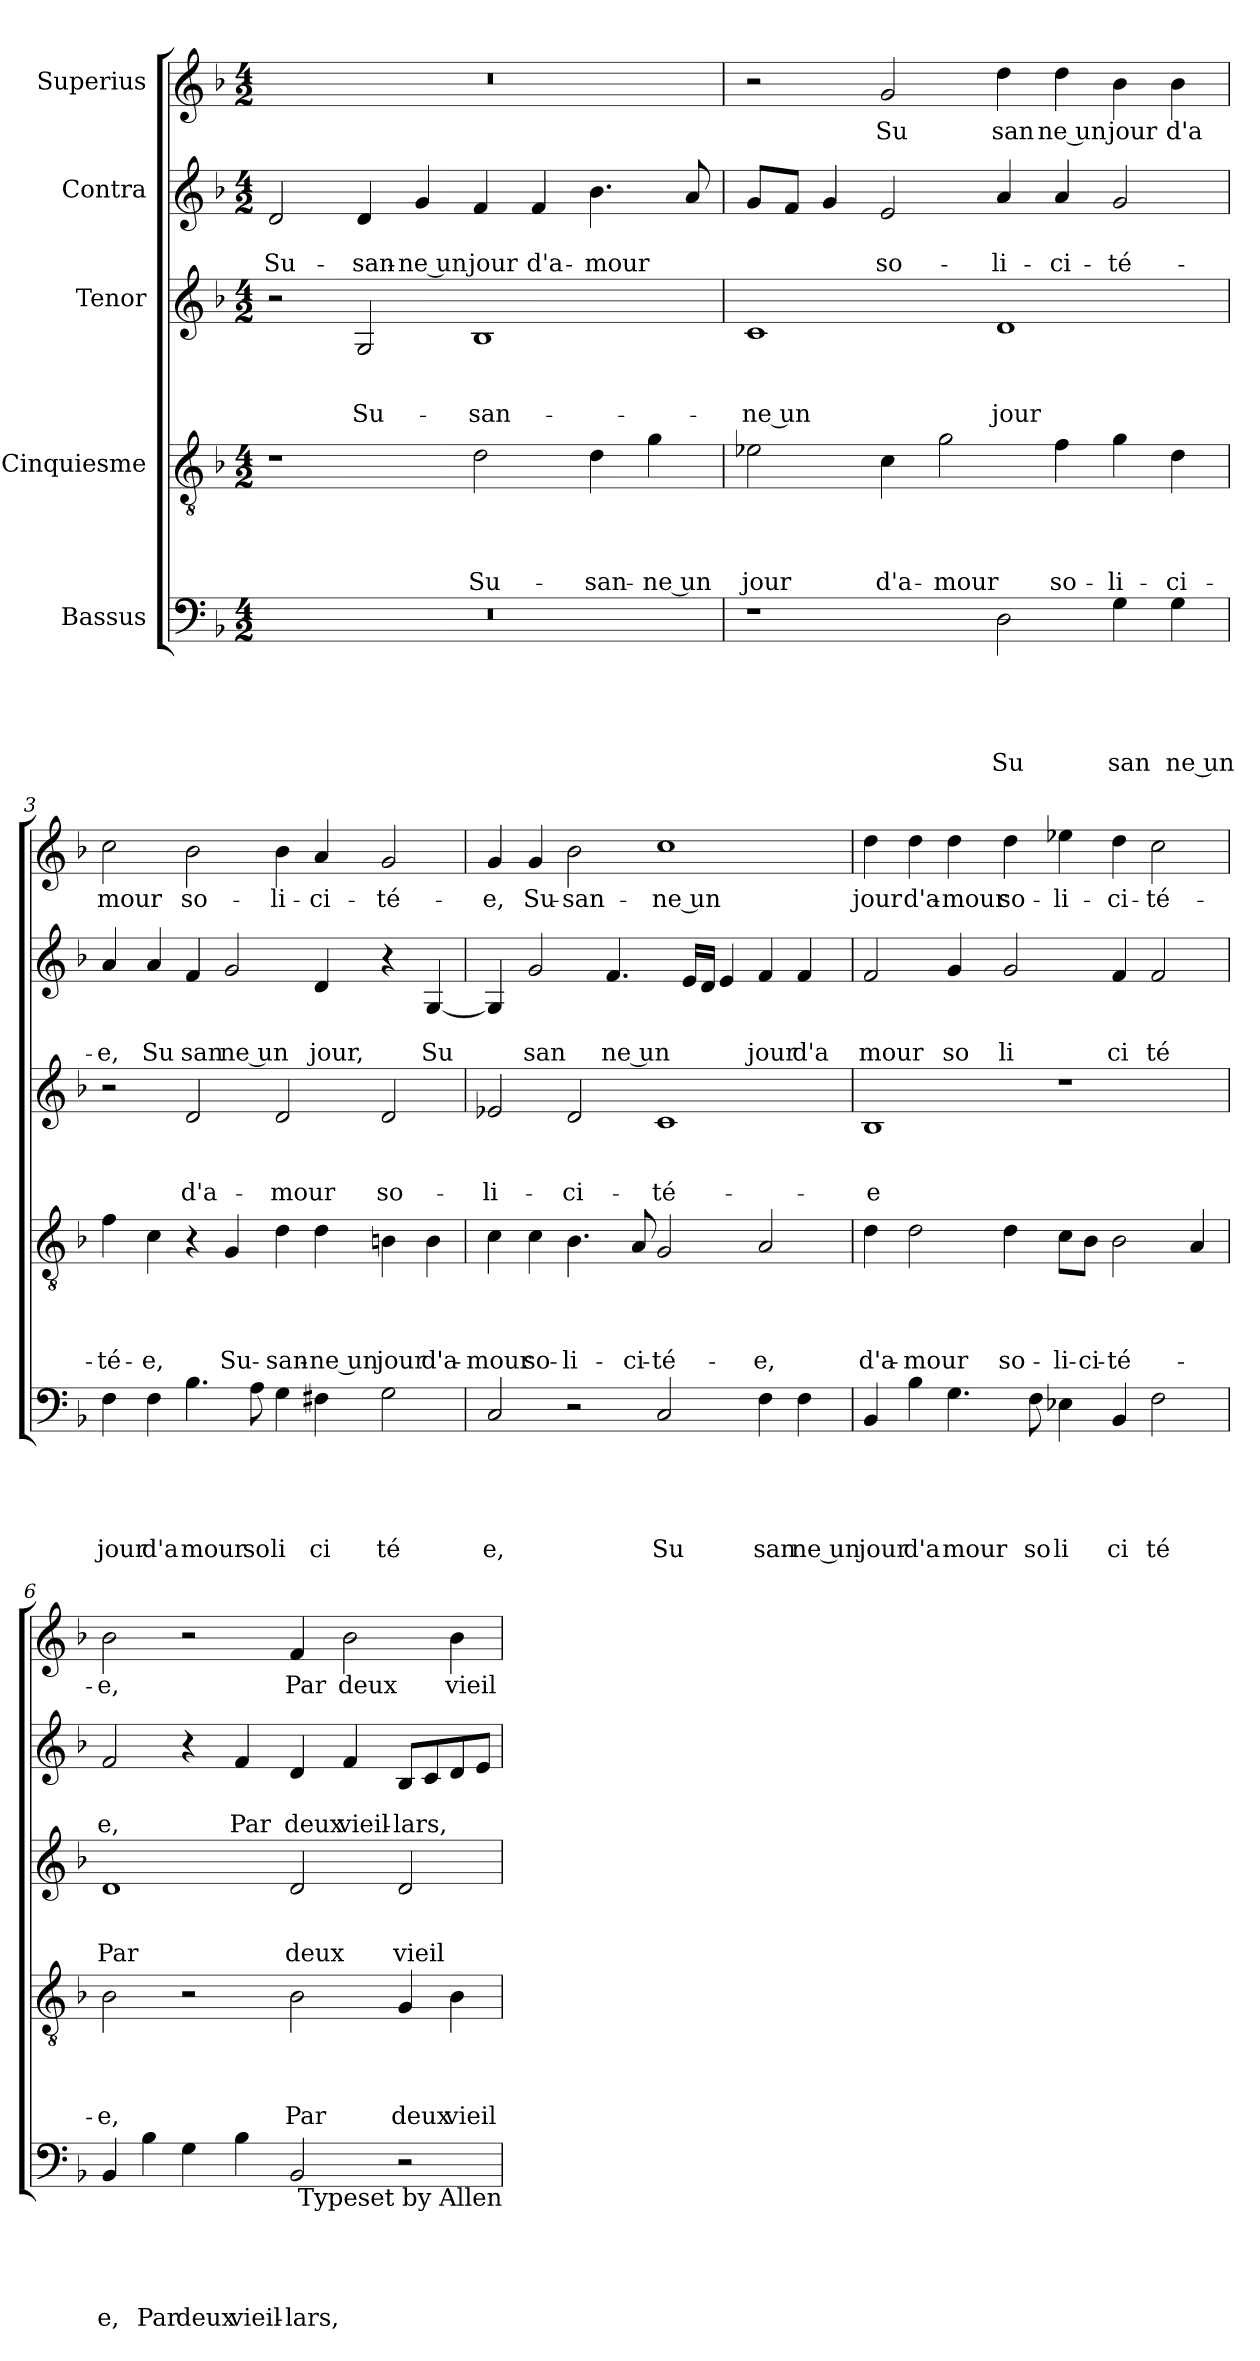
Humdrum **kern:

**kern	**text	**text	**text	**text	**text	**kern	**text	**text	**text	**text	**kern	**text	**text	**text	**kern	**text	**text	**kern	**text
*part5	*part5	*part5	*part5	*part5	*part5	*part4	*part4	*part4	*part4	*part4	*part3	*part3	*part3	*part3	*part2	*part2	*part2	*part1	*part1
*staff5	*staff5	*staff5	*staff5	*staff5	*staff5	*staff4	*staff4	*staff4	*staff4	*staff4	*staff3	*staff3	*staff3	*staff3	*staff2	*staff2	*staff2	*staff1	*staff1
*I"Bassus	*	*	*	*	*	*I"Cinquiesme	*	*	*	*	*I"Tenor	*	*	*	*I"Contra	*	*	*I"Superius	*
*clefF4	*	*	*	*	*	*clefGv2	*	*	*	*	*clefG2	*	*	*	*clefG2	*	*	*clefG2	*
*k[b-]	*	*	*	*	*	*k[b-]	*	*	*	*	*k[b-]	*	*	*	*k[b-]	*	*	*k[b-]	*
*F:	*	*	*	*	*	*F:	*	*	*	*	*F:	*	*	*	*F:	*	*	*F:	*
*M4/2	*	*	*	*	*	*M4/2	*	*	*	*	*M4/2	*	*	*	*M4/2	*	*	*M4/2	*
=1	=1	=1	=1	=1	=1	=1	=1	=1	=1	=1	=1	=1	=1	=1	=1	=1	=1	=1	=1
!	!	!	!	!	!	!	!	!	!	!	!	!	!	!	!	!	!LO:LY:b	!	!
0r	.	.	.	.	.	1r	.	.	.	.	2r	.	.	.	2d/	.	Su-	0r	.
!	!	!	!	!	!	!	!	!	!	!	!	!	!	!LO:LY:b	!	!	!LO:LY:b	!	!
.	.	.	.	.	.	.	.	.	.	.	2G/	.	.	Su-	4d/	.	-san-	.	.
!	!	!	!	!	!	!	!	!	!	!	!	!	!	!	!	!	!LO:LY:b:rj	!	!
.	.	.	.	.	.	.	.	.	.	.	.	.	.	.	4g/	.	-ne un	.	.
!	!	!	!	!	!	!	!	!	!	!LO:LY:b	!	!	!	!LO:LY:b	!	!	!LO:LY:b	!	!
.	.	.	.	.	.	2d\	.	.	.	Su-	1B-	.	.	-san-	4f/	.	jour	.	.
!	!	!	!	!	!	!	!	!	!	!	!	!	!	!	!	!	!LO:LY:b	!	!
.	.	.	.	.	.	.	.	.	.	.	.	.	.	.	4f/	.	d'a-	.	.
!	!	!	!	!	!	!	!	!	!	!LO:LY:b	!	!	!	!	!	!	!LO:LY:b	!	!
.	.	.	.	.	.	4d\	.	.	.	-san-	.	.	.	.	4.b-\	.	-mour	.	.
!	!	!	!	!	!	!	!	!	!	!LO:LY:b:rj	!	!	!	!	!	!	!	!	!
.	.	.	.	.	.	4g\	.	.	.	-ne un	.	.	.	.	.	.	.	.	.
.	.	.	.	.	.	.	.	.	.	.	.	.	.	.	8a/	.	.	.	.
=2	=2	=2	=2	=2	=2	=2	=2	=2	=2	=2	=2	=2	=2	=2	=2	=2	=2	=2	=2
!	!	!	!	!	!	!	!	!	!	!LO:LY:b	!	!	!	!LO:LY:b:rj	!	!	!	!	!
1r	.	.	.	.	.	2e-X\	.	.	.	jour	1c	.	.	-ne un	8g/L	.	.	2r	.
.	.	.	.	.	.	.	.	.	.	.	.	.	.	.	8f/J	.	.	.	.
.	.	.	.	.	.	.	.	.	.	.	.	.	.	.	4g/	.	.	.	.
!	!	!	!	!	!	!	!	!	!	!LO:LY:b	!	!	!	!	!	!	!LO:LY:b	!	!LO:LY:b
.	.	.	.	.	.	4c\	.	.	.	d'a-	.	.	.	.	2e/	.	so-	2g/	Su
!	!	!	!	!	!	!	!	!	!	!LO:LY:b	!	!	!	!	!	!	!	!	!
.	.	.	.	.	.	2g\	.	.	.	-mour	.	.	.	.	.	.	.	.	.
!	!	!	!	!	!LO:LY:b	!	!	!	!	!	!	!	!	!LO:LY:b	!	!	!LO:LY:b	!	!LO:LY:b
2D\	.	.	.	.	Su	.	.	.	.	.	1d	.	.	jour	4a/	.	-li-	4dd\	san
!	!	!	!	!	!	!	!	!	!	!LO:LY:b	!	!	!	!	!	!	!LO:LY:b	!	!LO:LY:b:rj
.	.	.	.	.	.	4f\	.	.	.	so-	.	.	.	.	4a/	.	-ci-	4dd\	ne un
!	!	!	!	!	!LO:LY:b	!	!	!	!	!LO:LY:b	!	!	!	!	!	!	!LO:LY:b	!	!LO:LY:b
4G\	.	.	.	.	san	4g\	.	.	.	-li-	.	.	.	.	2g/	.	-té-	4b-\	jour
!	!	!	!	!	!LO:LY:b:rj	!	!	!	!	!LO:LY:b	!	!	!	!	!	!	!	!	!LO:LY:b
4G\	.	.	.	.	ne un	4d\	.	.	.	-ci-	.	.	.	.	.	.	.	4b-\	d'a
!!LO:LB:g=z
=3	=3	=3	=3	=3	=3	=3	=3	=3	=3	=3	=3	=3	=3	=3	=3	=3	=3	=3	=3
!	!	!	!	!	!LO:LY:b	!	!	!	!	!LO:LY:b	!	!	!	!	!	!	!LO:LY:b	!	!LO:LY:b
4F\	.	.	.	.	jour	4f\	.	.	.	-té-	2r	.	.	.	4a/	.	-e,	2cc\	mour
!	!	!	!	!	!LO:LY:b	!	!	!	!	!LO:LY:b	!	!	!	!	!	!	!LO:LY:b	!	!
4F\	.	.	.	.	d'a	4c\	.	.	.	-e,	.	.	.	.	4a/	.	Su	.	.
!	!	!	!	!	!LO:LY:b	!	!	!	!	!	!	!	!	!LO:LY:b	!	!	!LO:LY:b	!	!LO:LY:b
4.B-\	.	.	.	.	mour	4r	.	.	.	.	2d/	.	.	d'a-	4f/	.	san	2b-\	so-
!	!	!	!	!	!	!	!	!	!	!LO:LY:b	!	!	!	!	!	!	!LO:LY:b:rj	!	!
.	.	.	.	.	.	4G/	.	.	.	Su-	.	.	.	.	2g/	.	ne un	.	.
!	!	!	!	!	!LO:LY:b	!	!	!	!	!	!	!	!	!	!	!	!	!	!
8A\	.	.	.	.	so	.	.	.	.	.	.	.	.	.	.	.	.	.	.
!	!	!	!	!	!LO:LY:b	!	!	!	!	!LO:LY:b	!	!	!	!LO:LY:b	!	!	!	!	!LO:LY:b
4G\	.	.	.	.	li	4d\	.	.	.	-san-	2d/	.	.	-mour	.	.	.	4b-\	-li-
!	!	!	!	!	!LO:LY:b	!	!	!	!	!LO:LY:b:rj	!	!	!	!	!	!	!LO:LY:b	!	!LO:LY:b
4F#X\	.	.	.	.	ci	4d\	.	.	.	-ne un	.	.	.	.	4d/	.	jour,	4a/	-ci-
!	!	!	!	!	!LO:LY:b	!	!	!	!	!LO:LY:b	!	!	!	!LO:LY:b	!	!	!	!	!LO:LY:b
2G\	.	.	.	.	té	4Bn\	.	.	.	jour	2d/	.	.	so-	4r	.	.	2g/	-té-
!	!	!	!	!	!	!	!	!	!	!LO:LY:b	!	!	!	!	!	!	!LO:LY:b	!	!
.	.	.	.	.	.	4B\	.	.	.	d'a-	.	.	.	.	[<4G/	.	Su	.	.
=4	=4	=4	=4	=4	=4	=4	=4	=4	=4	=4	=4	=4	=4	=4	=4	=4	=4	=4	=4
!	!	!	!	!	!LO:LY:b	!	!	!	!	!LO:LY:b	!	!	!	!LO:LY:b	!	!	!	!	!LO:LY:b
2C/	.	.	.	.	e,	4c\	.	.	.	-mour	2e-X/	.	.	-li-	4G/]	.	.	4g/	-e,
!	!	!	!	!	!	!	!	!	!	!LO:LY:b	!	!	!	!	!	!	!LO:LY:b	!	!LO:LY:b
.	.	.	.	.	.	4c\	.	.	.	so-	.	.	.	.	2g/	.	san	4g/	Su-
!	!	!	!	!	!	!	!	!	!	!LO:LY:b	!	!	!	!LO:LY:b	!	!	!	!	!LO:LY:b
2r	.	.	.	.	.	4.B-\	.	.	.	-li-	2d/	.	.	-ci-	.	.	.	2b-\	-san-
!	!	!	!	!	!	!	!	!	!	!	!	!	!	!	!	!	!LO:LY:b	!	!
.	.	.	.	.	.	.	.	.	.	.	.	.	.	.	4.f/	.	ne un	.	.
!	!	!	!	!	!	!	!	!	!	!LO:LY:b	!	!	!	!	!	!	!	!	!
.	.	.	.	.	.	8A/	.	.	.	-ci-	.	.	.	.	.	.	.	.	.
!	!	!	!	!	!LO:LY:b	!	!	!	!	!LO:LY:b	!	!	!	!LO:LY:b	!	!	!	!	!LO:LY:b:rj
2C/	.	.	.	.	Su	2G/	.	.	.	-té-	1c	.	.	-té-	.	.	.	1cc	-ne un
.	.	.	.	.	.	.	.	.	.	.	.	.	.	.	16e/LL	.	.	.	.
.	.	.	.	.	.	.	.	.	.	.	.	.	.	.	16d/JJ	.	.	.	.
.	.	.	.	.	.	.	.	.	.	.	.	.	.	.	4e/	.	.	.	.
!	!	!	!	!	!LO:LY:b	!	!	!	!	!LO:LY:b	!	!	!	!	!	!	!LO:LY:b	!	!
4F\	.	.	.	.	san	2A/	.	.	.	-e,	.	.	.	.	4f/	.	jour	.	.
!	!	!	!	!	!LO:LY:b:rj	!	!	!	!	!	!	!	!	!	!	!	!LO:LY:b	!	!
4F\	.	.	.	.	ne un	.	.	.	.	.	.	.	.	.	4f/	.	d'a	.	.
=5	=5	=5	=5	=5	=5	=5	=5	=5	=5	=5	=5	=5	=5	=5	=5	=5	=5	=5	=5
!	!	!	!	!	!LO:LY:b	!	!	!	!	!LO:LY:b	!	!	!	!LO:LY:b	!	!	!LO:LY:b	!	!LO:LY:b
4BB-/	.	.	.	.	jour	4d\	.	.	.	d'a-	1B-	.	.	-e	2f/	.	mour	4dd\	jour
!	!	!	!	!	!LO:LY:b	!	!	!	!	!LO:LY:b	!	!	!	!	!	!	!	!	!LO:LY:b
4B-\	.	.	.	.	d'a	2d\	.	.	.	-mour	.	.	.	.	.	.	.	4dd\	d'a-
!	!	!	!	!	!LO:LY:b	!	!	!	!	!	!	!	!	!	!	!	!LO:LY:b	!	!LO:LY:b
4.G\	.	.	.	.	mour	.	.	.	.	.	.	.	.	.	4g/	.	so	4dd\	-mour
!	!	!	!	!	!	!	!	!	!	!LO:LY:b	!	!	!	!	!	!	!LO:LY:b	!	!LO:LY:b
.	.	.	.	.	.	4d\	.	.	.	so-	.	.	.	.	2g/	.	li	4dd\	so-
!	!	!	!	!	!LO:LY:b	!	!	!	!	!	!	!	!	!	!	!	!	!	!
8F\	.	.	.	.	so	.	.	.	.	.	.	.	.	.	.	.	.	.	.
!	!	!	!	!	!LO:LY:b	!	!	!	!	!LO:LY:b	!	!	!	!	!	!	!	!	!LO:LY:b
4E-X\	.	.	.	.	li	8c\L	.	.	.	-li-	1r	.	.	.	.	.	.	4ee-X\	-li-
!	!	!	!	!	!	!	!	!	!	!LO:LY:b	!	!	!	!	!	!	!	!	!
.	.	.	.	.	.	8B-\J	.	.	.	-ci-	.	.	.	.	.	.	.	.	.
!	!	!	!	!	!LO:LY:b	!	!	!	!	!LO:LY:b	!	!	!	!	!	!	!LO:LY:b	!	!LO:LY:b
4BB-/	.	.	.	.	ci	2B-\	.	.	.	-té-	.	.	.	.	4f/	.	ci	4dd\	-ci-
!	!	!	!	!	!LO:LY:b	!	!	!	!	!	!	!	!	!	!	!	!LO:LY:b	!	!LO:LY:b
2F\	.	.	.	.	té	.	.	.	.	.	.	.	.	.	2f/	.	té	2cc\	-té-
.	.	.	.	.	.	4A/	.	.	.	.	.	.	.	.	.	.	.	.	.
!!LO:LB:g=z
=6	=6	=6	=6	=6	=6	=6	=6	=6	=6	=6	=6	=6	=6	=6	=6	=6	=6	=6	=6
!	!	!	!	!	!LO:LY:b	!	!	!	!	!LO:LY:b	!	!	!	!LO:LY:b	!	!	!LO:LY:b	!	!LO:LY:b
4BB-/	.	.	.	.	e,	2B-\	.	.	.	-e,	1d	.	.	Par	2f/	.	e,	2b-\	-e,
!	!	!	!	!	!LO:LY:b	!	!	!	!	!	!	!	!	!	!	!	!	!	!
4B-\	.	.	.	.	Par	.	.	.	.	.	.	.	.	.	.	.	.	.	.
!	!	!	!	!	!LO:LY:b	!	!	!	!	!	!	!	!	!	!	!	!	!	!
4G\	.	.	.	.	deux	2r	.	.	.	.	.	.	.	.	4r	.	.	2r	.
!	!	!	!	!	!LO:LY:b	!	!	!	!	!	!	!	!	!	!	!	!LO:LY:b	!	!
4B-\	.	.	.	.	vieil-	.	.	.	.	.	.	.	.	.	4f/	.	Par	.	.
!	!	!	!	!	!LO:LY:b	!	!	!	!	!LO:LY:b	!	!	!	!LO:LY:b	!	!	!LO:LY:b	!	!LO:LY:b
2BB-/	.	.	.	.	-lars,	2B-\	.	.	.	Par	2d/	.	.	deux	4d/	.	deux	4f/	Par
!	!	!	!	!	!	!	!	!	!	!	!	!	!	!	!	!	!LO:LY:b	!	!LO:LY:b
.	.	.	.	.	.	.	.	.	.	.	.	.	.	.	4f/	.	vieil-	2b-\	deux
!	!	!	!	!	!	!	!	!	!	!LO:LY:b	!	!	!	!LO:LY:b	!	!	!LO:LY:b	!	!
2r	.	.	.	.	.	4G/	.	.	.	deux	2d/	.	.	vieil-	8B-/L	.	-lars,	.	.
.	.	.	.	.	.	.	.	.	.	.	.	.	.	.	8c/	.	.	.	.
!	!	!	!	!	!	!	!	!	!	!LO:LY:b	!	!	!	!	!	!	!	!	!LO:LY:b
.	.	.	.	.	.	4B-\	.	.	.	vieil	.	.	.	.	8d/	.	.	4b-\	vieil
.	.	.	.	.	.	.	.	.	.	.	.	.	.	.	8e/J	.	.	.	.
!LO:TX:b:t=Typeset by Allen	!	!	!	!	!	!	!	!	!	!	!	!	!	!	!	!	!	!	!
=	=	=	=	=	=	=	=	=	=	=	=	=	=	=	=	=	=	=	=
*-	*-	*-	*-	*-	*-	*-	*-	*-	*-	*-	*-	*-	*-	*-	*-	*-	*-	*-	*-
